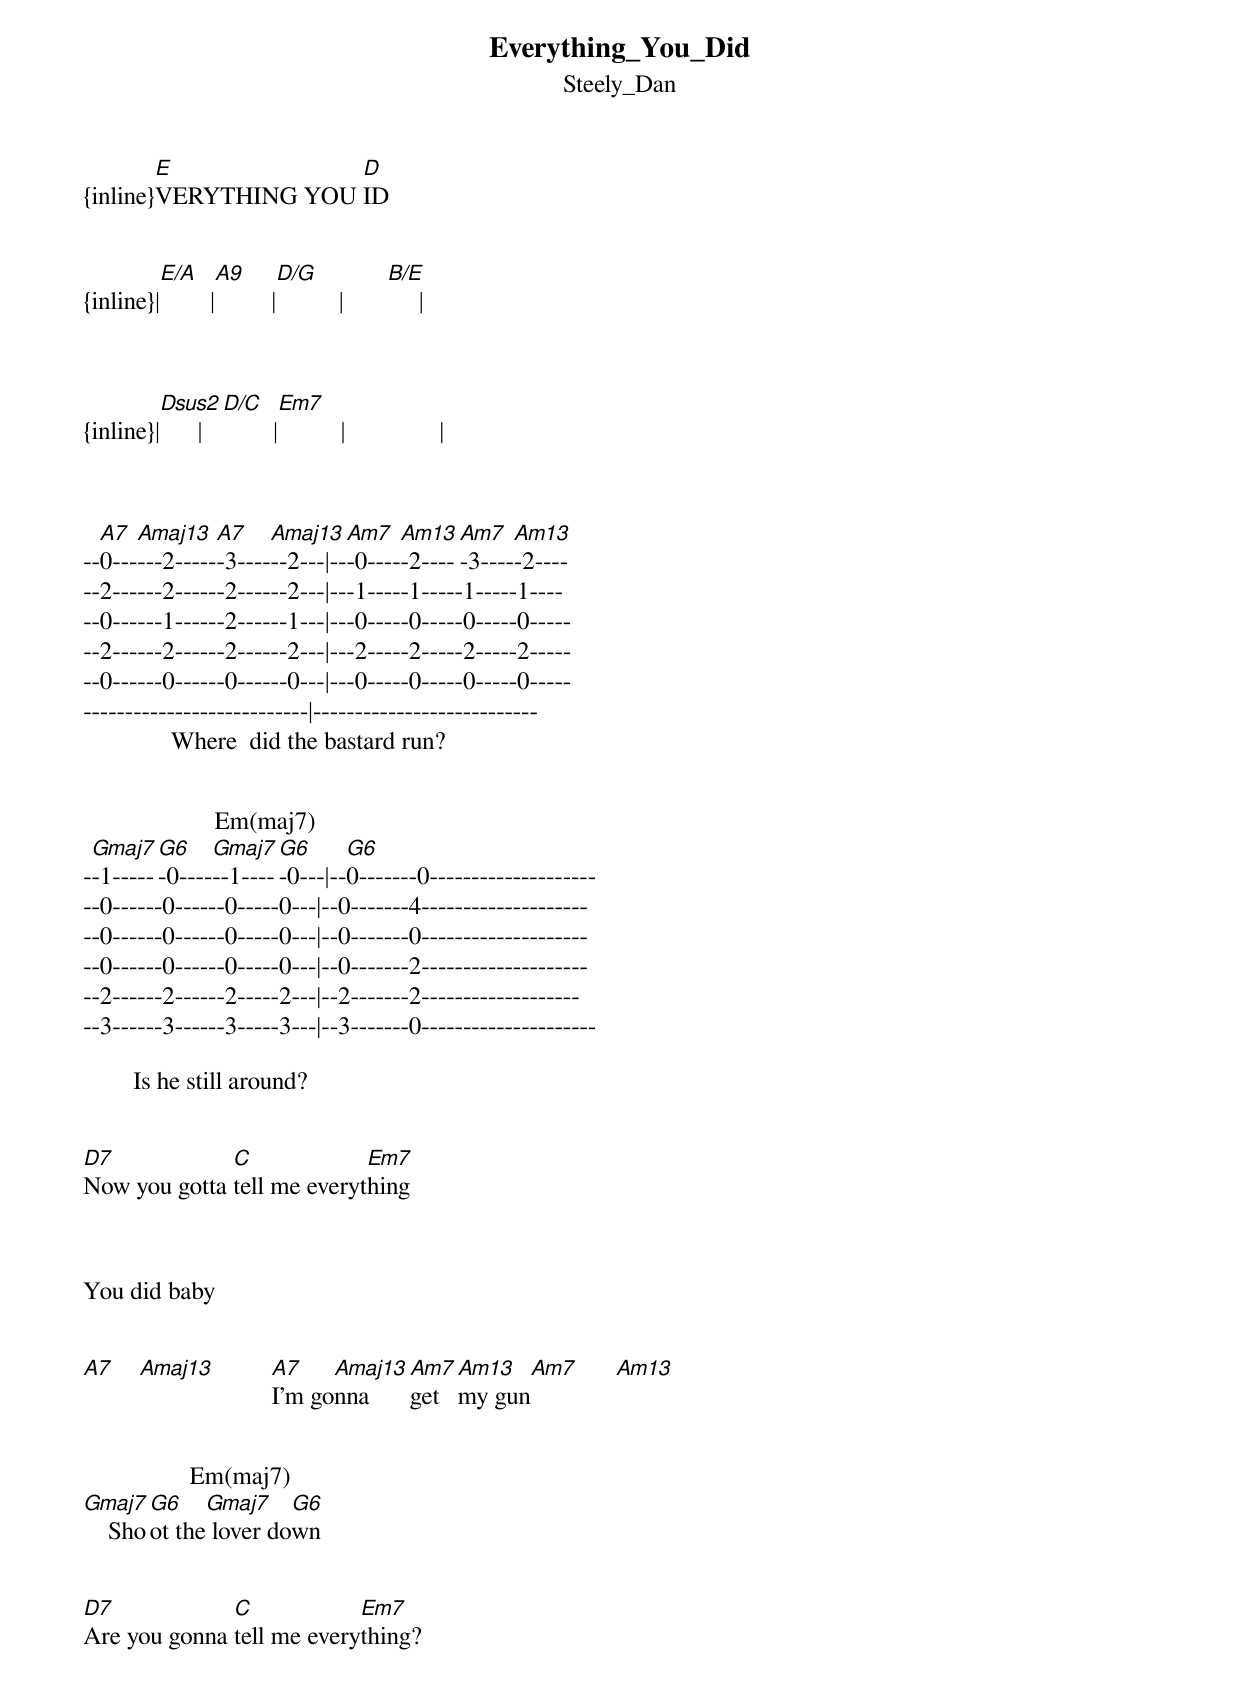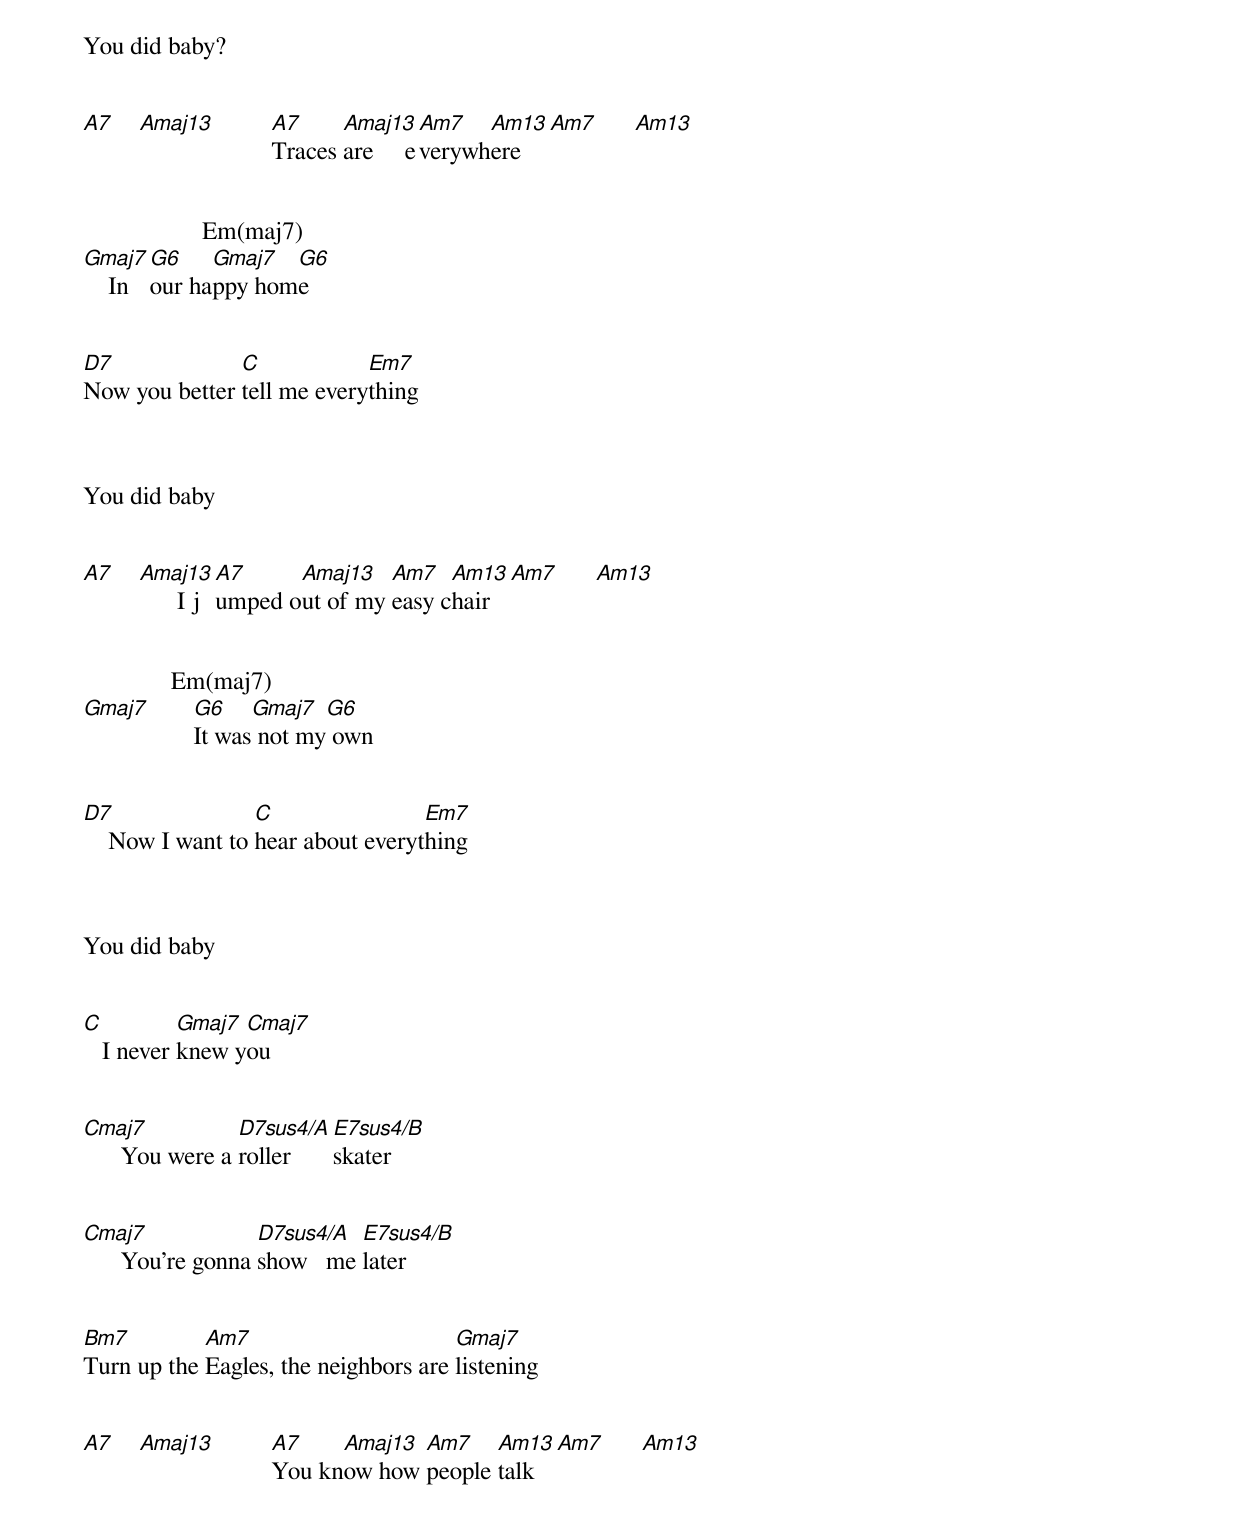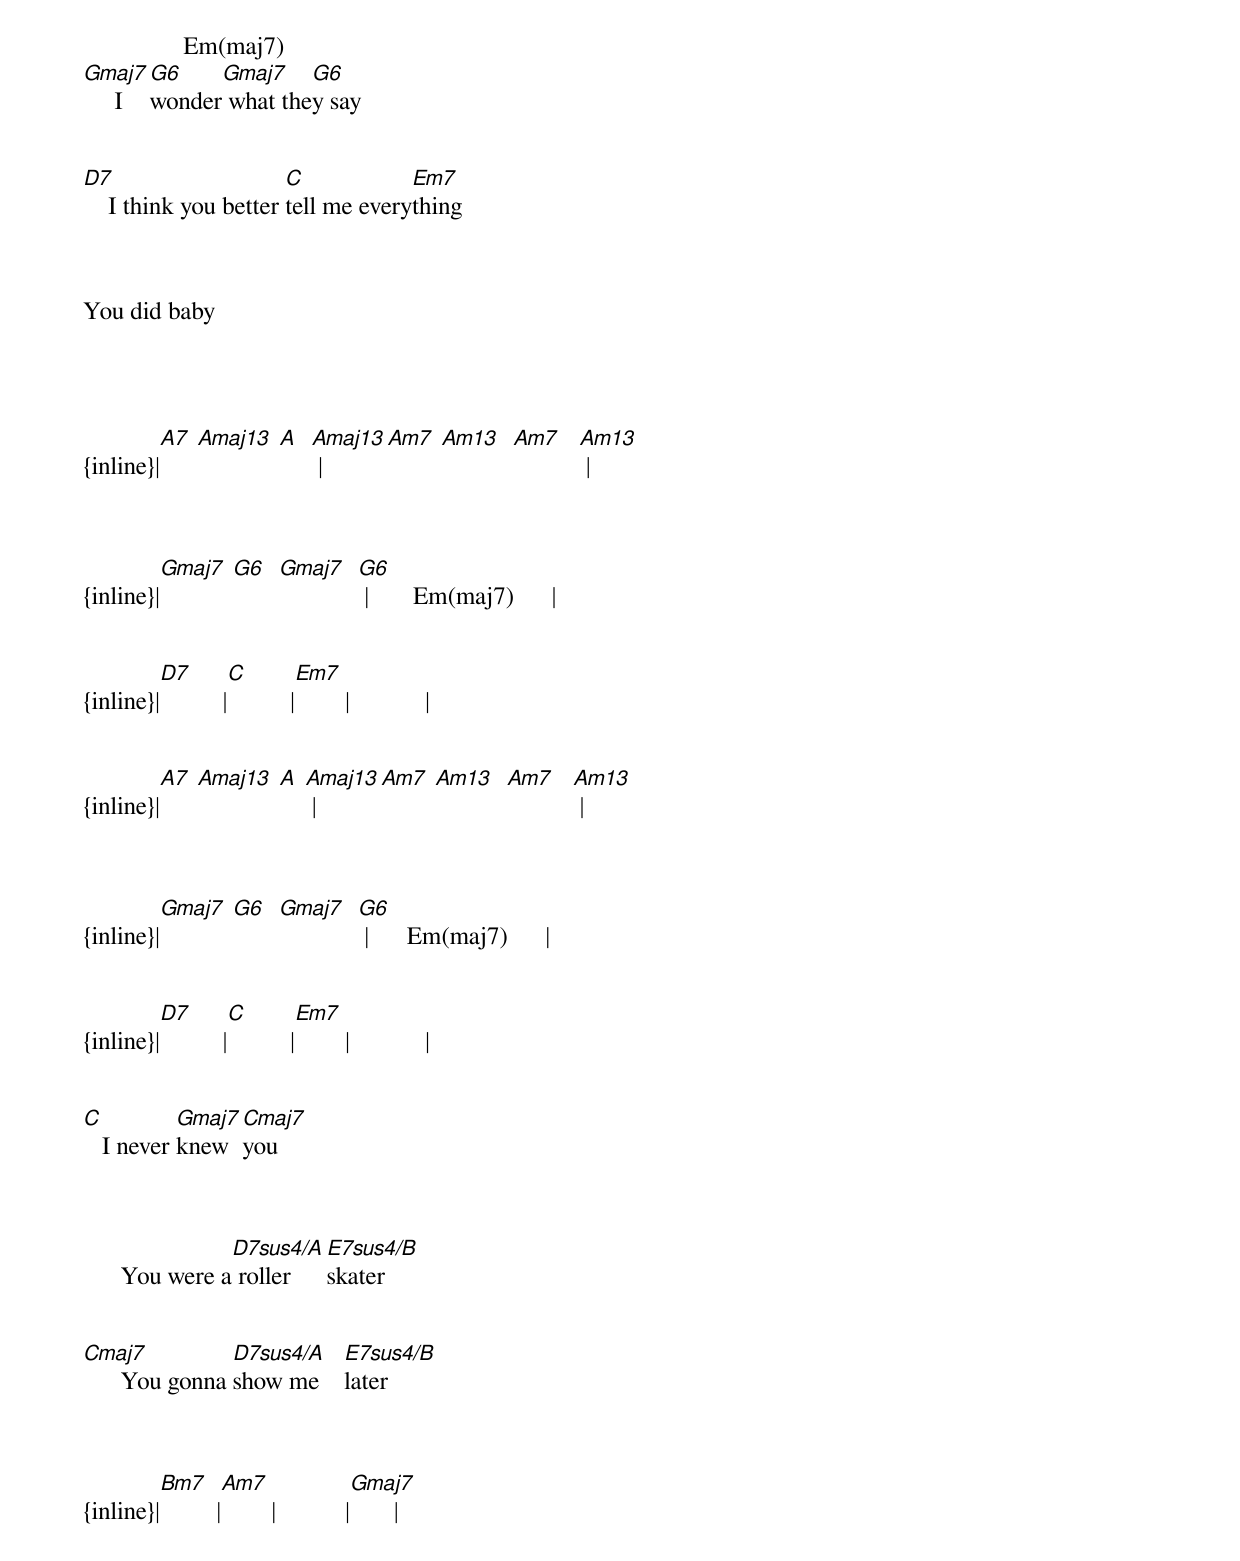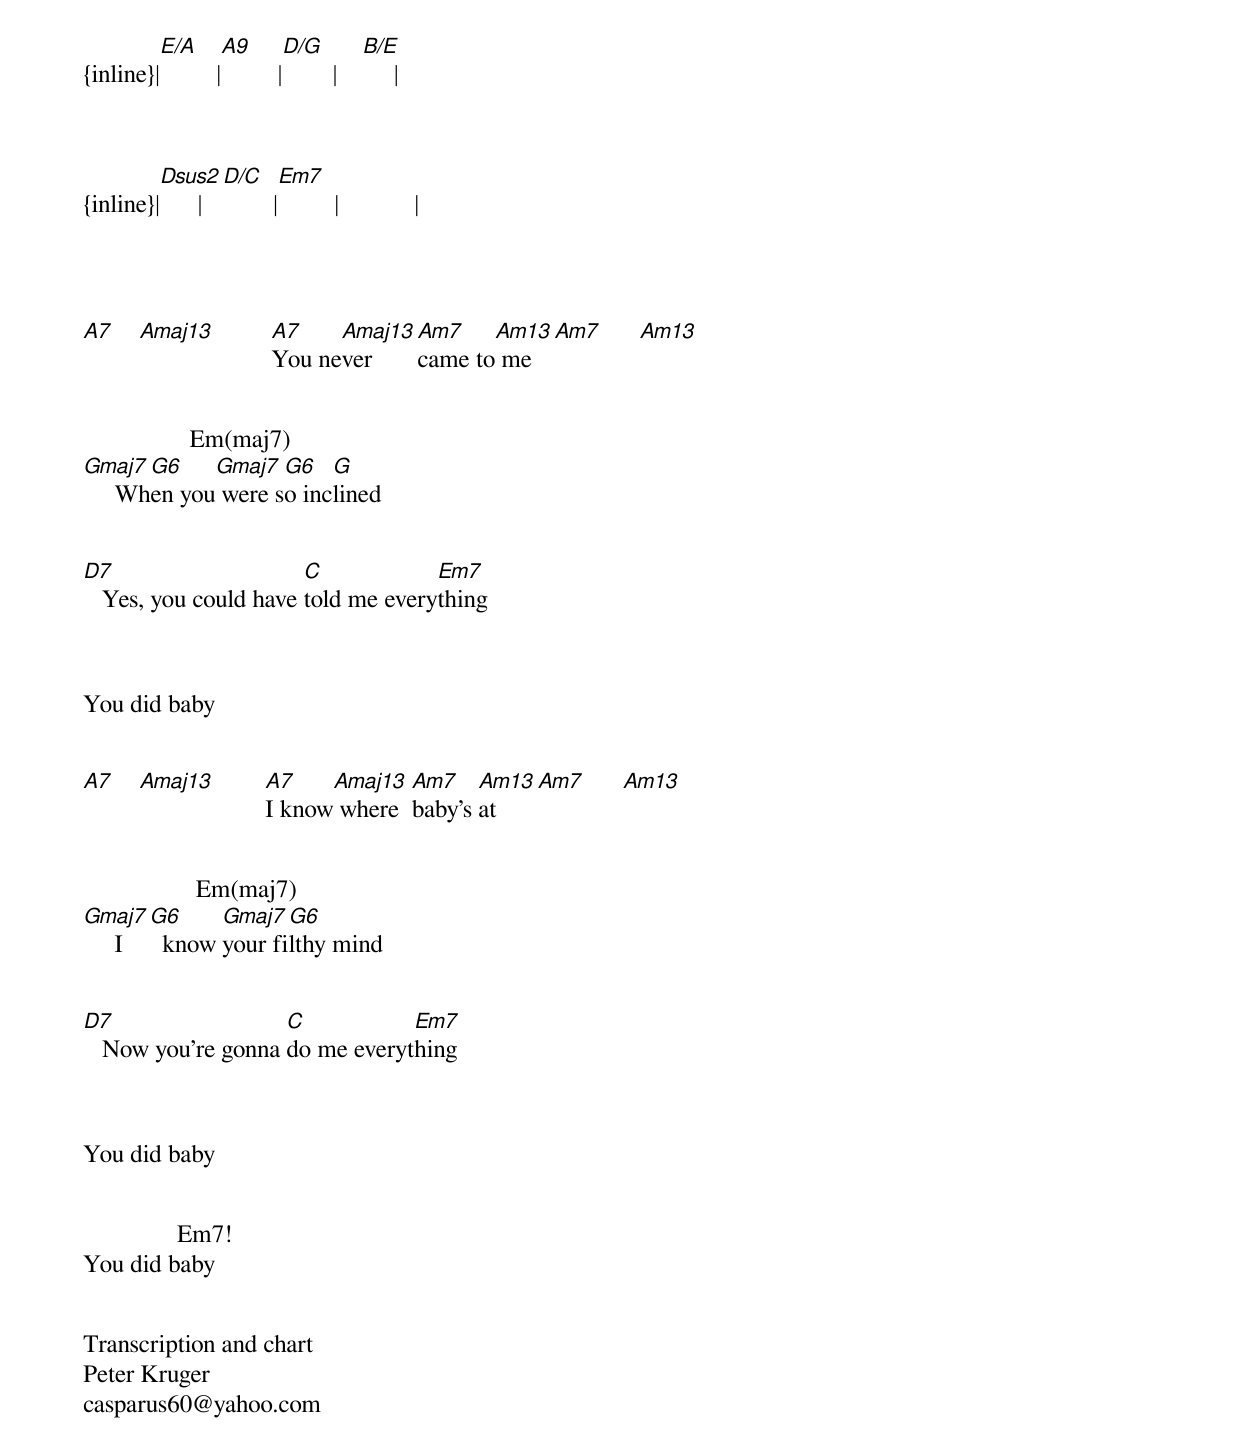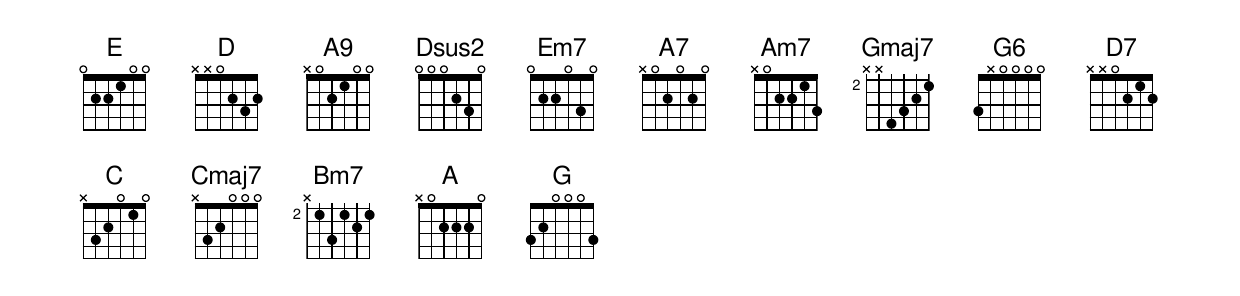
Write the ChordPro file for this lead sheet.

{t: Everything_You_Did}
{st: Steely_Dan}
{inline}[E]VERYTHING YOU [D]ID


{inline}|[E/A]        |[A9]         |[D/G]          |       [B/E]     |



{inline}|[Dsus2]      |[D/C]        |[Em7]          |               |



--[A7]0---[Amaj13]---2-----[A7]-3----[Amaj13]--2---|--[Am7]-0----[Am13]-2----[Am7]-3----[Am13]-2----
--2------2------2------2---|---1-----1-----1-----1----
--0------1------2------1---|---0-----0-----0-----0-----
--2------2------2------2---|---2-----2-----2-----2-----
--0------0------0------0---|---0-----0-----0-----0-----
---------------------------|---------------------------
              Where  did the bastard run?


                     Em(maj7)
-[Gmaj7]-1-----[G6]-0----[Gmaj7]--1----[G6]-0---|--[G6]0-------0--------------------
--0------0------0-----0---|--0-------4--------------------
--0------0------0-----0---|--0-------0--------------------
--0------0------0-----0---|--0-------2--------------------
--2------2------2-----2---|--2-------2-------------------
--3------3------3-----3---|--3-------0---------------------

        Is he still around?


[D7]Now you gotta [C]tell me everyt[Em7]hing



You did baby


[A7]    [Amaj13]         [A7]I'm go[Amaj13]nna    [Am7]get [Am13]my gun[Am7]      [Am13]


                 Em(maj7)
[Gmaj7]    Sho[G6]ot the[Gmaj7] lover do[G6]wn


[D7]Are you gonna [C]tell me every[Em7]thing?



You did baby?


[A7]    [Amaj13]         [A7]Traces [Amaj13]are     e[Am7]verywh[Am13]ere   [Am7]      [Am13]


                   Em(maj7)
[Gmaj7]    In [G6]our ha[Gmaj7]ppy hom[G6]e


[D7]Now you better [C]tell me every[Em7]thing



You did baby


[A7]    [Amaj13]      I j[A7]umped o[Amaj13]ut of my [Am7]easy c[Am13]hair  [Am7]      [Am13]


              Em(maj7)
[Gmaj7]       [G6]It was[Gmaj7] not my[G6] own


[D7]    Now I want to [C]hear about everyt[Em7]hing



You did baby


[C]   I never [Gmaj7]knew y[Cmaj7]ou


[Cmaj7]      You were a [D7sus4/A]roller     [E7sus4/B]skater


[Cmaj7]      You’re gonna [D7sus4/A]show   me [E7sus4/B]later


[Bm7]Turn up the [Am7]Eagles, the neighbors are [Gmaj7]listening


[A7]    [Amaj13]         [A7]You kn[Amaj13]ow how [Am7]people [Am13]talk  [Am7]      [Am13]


                Em(maj7)
[Gmaj7]     I [G6]wonder[Gmaj7] what the[G6]y say


[D7]    I think you better [C]tell me every[Em7]thing



You did baby




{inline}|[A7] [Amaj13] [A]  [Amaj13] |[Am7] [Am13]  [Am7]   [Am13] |



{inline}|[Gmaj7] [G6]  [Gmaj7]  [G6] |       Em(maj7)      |


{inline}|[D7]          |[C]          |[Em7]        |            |


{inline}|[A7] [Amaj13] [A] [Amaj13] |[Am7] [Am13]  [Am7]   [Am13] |



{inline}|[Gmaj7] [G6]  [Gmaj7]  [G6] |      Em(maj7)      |


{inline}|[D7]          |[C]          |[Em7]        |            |


[C]   I never [Gmaj7]knew  [Cmaj7]you



      You were a[D7sus4/A] roller     [E7sus4/B]skater


[Cmaj7]      You gonna [D7sus4/A]show me    [E7sus4/B]later



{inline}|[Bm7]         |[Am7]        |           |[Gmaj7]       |



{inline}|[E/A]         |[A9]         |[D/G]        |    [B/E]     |



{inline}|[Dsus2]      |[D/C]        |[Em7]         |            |




[A7]    [Amaj13]         [A7]You ne[Amaj13]ver    [Am7]came to[Am13] me   [Am7]      [Am13]


                 Em(maj7)
[Gmaj7]     Wh[G6]en you[Gmaj7] were s[G6]o inc[G]lined


[D7]   Yes, you could have [C]told me every[Em7]thing



You did baby


[A7]    [Amaj13]        [A7]I know[Amaj13] where  [Am7]baby's [Am13]at    [Am7]      [Am13]


                  Em(maj7)
[Gmaj7]     I [G6]  know [Gmaj7]your fi[G6]lthy mind


[D7]   Now you're gonna [C]do me everyt[Em7]hing



You did baby


               Em7!
You did baby


Transcription and chart
Peter Kruger
casparus60@yahoo.com
